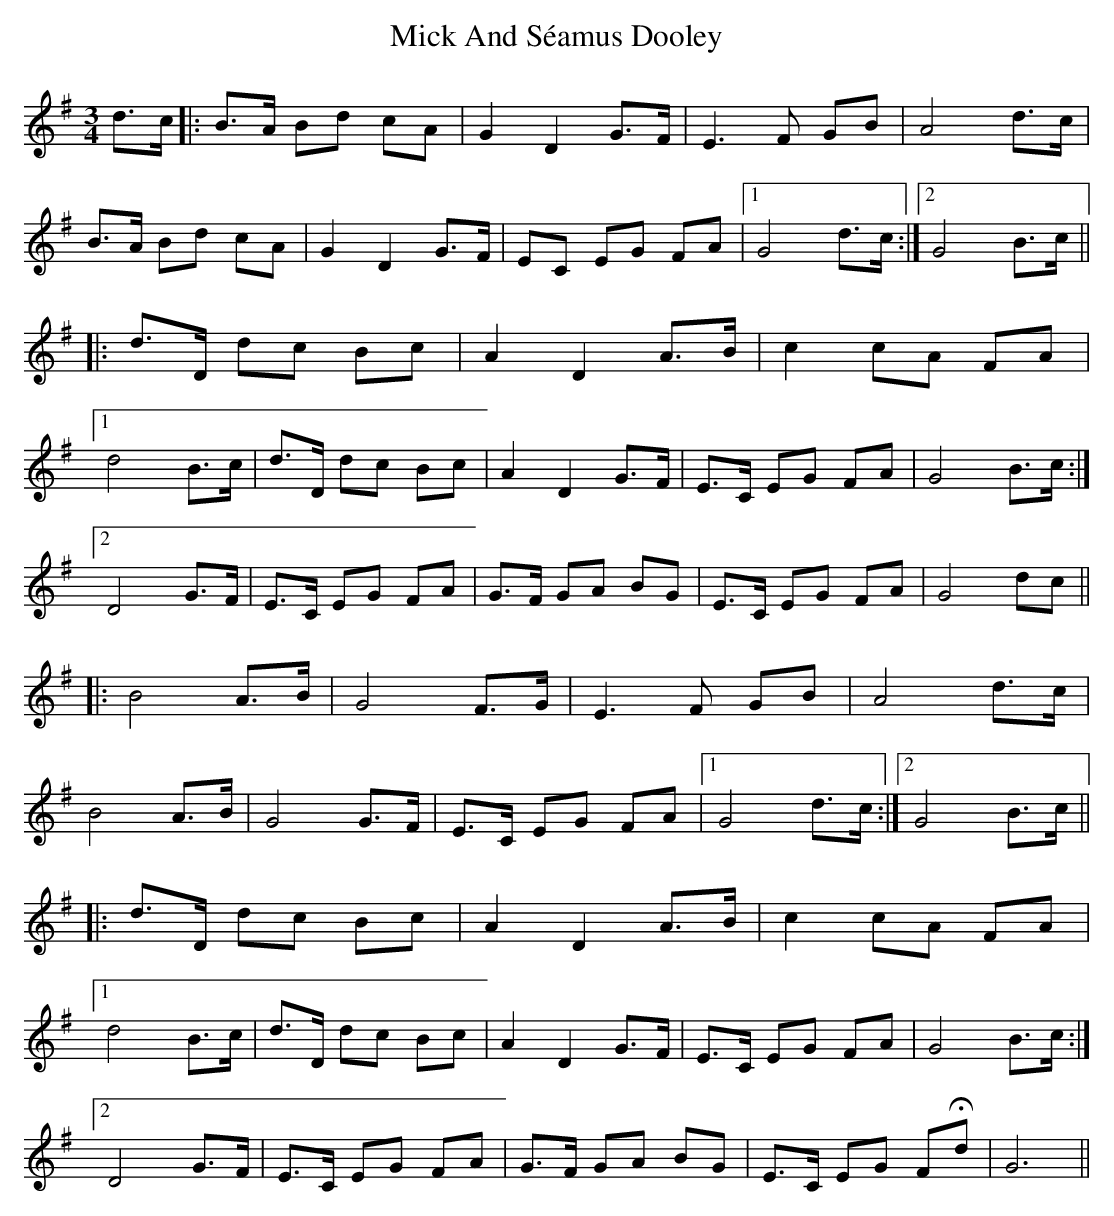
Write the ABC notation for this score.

X:1
T: Mick And Séamus Dooley
M: 4/4
L: 1/8
K: Gmaj
M:3/4
d>c|:B>A Bd cA|G2 D2 G>F|E3 F GB|A4 d>c|
B>A Bd cA|G2 D2 G>F|EC EG FA|1 G4 d>c:|2 G4 B>c||
|:d>D dc Bc|A2 D2 A>B|c2 cA FA|
[1 d4 B>c|d>D dc Bc|A2 D2 G>F|E>C EG FA|G4 B>c:|
[2 D4 G>F|E>C EG FA|G>F GA BG|E>C EG FA|G4 dc||
|:B4 A>B|G4 F>G|E3 F GB|A4 d>c|
B4 A>B|G4 G>F|E>C EG FA|1 G4 d>c:|2 G4 B>c||
|:d>D dc Bc|A2 D2 A>B|c2 cA FA|
[1 d4 B>c|d>D dc Bc|A2 D2 G>F|E>C EG FA|G4 B>c:|
[2 D4 G>F|E>C EG FA|G>F GA BG|E>C EG F!fermata!d|G6||
